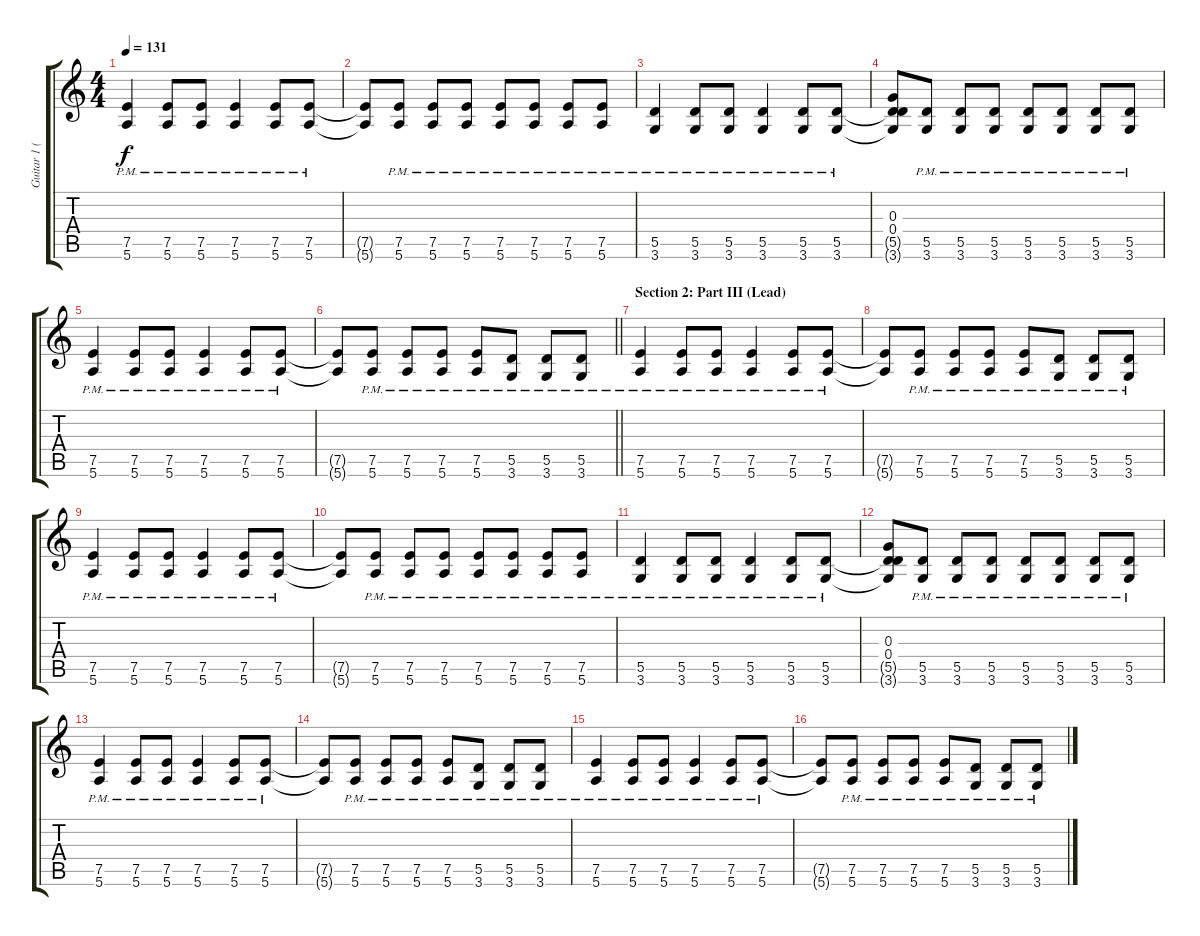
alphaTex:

\track ("Guitar 1 (Clean)" "Guitar 1 (") {instrument electricguitarjazz}
\staff {score tabs}
\tuning (E4 B3 G3 D3 A2 E2) {hide}
\ts (4 4)
\tempo 131
\clef g2
\ks c
(7.5{pm} 5.6{pm}).4{dy f} (7.5{pm} 5.6{pm}).8 (7.5{pm} 5.6{pm}).8 (7.5{pm} 5.6{pm}).4 (7.5{pm} 5.6{pm}).8 (7.5{pm} 5.6{pm}).8 |
(7.5{t} 5.6{t}).8 (7.5{pm} 5.6{pm}).8 (7.5{pm} 5.6{pm}).8 (7.5{pm} 5.6{pm}).8 (7.5{pm} 5.6{pm}).8 (7.5{pm} 5.6{pm}).8 (7.5{pm} 5.6{pm}).8 (7.5{pm} 5.6{pm}).8 |
(5.5{pm} 3.6{pm}).4 (5.5{pm} 3.6{pm}).8 (5.5{pm} 3.6{pm}).8 (5.5{pm} 3.6{pm}).4 (5.5{pm} 3.6{pm}).8 (5.5{pm} 3.6{pm}).8 |
(0.3 0.4 5.5{t} 3.6{t}).8 (5.5{pm} 3.6{pm}).8 (5.5{pm} 3.6{pm}).8 (5.5{pm} 3.6{pm}).8 (5.5{pm} 3.6{pm}).8 (5.5{pm} 3.6{pm}).8 (5.5{pm} 3.6{pm}).8 (5.5{pm} 3.6{pm}).8 |
(7.5{pm} 5.6{pm}).4 (7.5{pm} 5.6{pm}).8 (7.5{pm} 5.6{pm}).8 (7.5{pm} 5.6{pm}).4 (7.5{pm} 5.6{pm}).8 (7.5{pm} 5.6{pm}).8 |
\barLineRight lightlight
(7.5{t} 5.6{t}).8 (7.5{pm} 5.6{pm}).8 (7.5{pm} 5.6{pm}).8 (7.5{pm} 5.6{pm}).8 (7.5{pm} 5.6{pm}).8 (5.5{pm} 3.6{pm}).8 (5.5{pm} 3.6{pm}).8 (5.5{pm} 3.6{pm}).8 |
\section ("" "Section 2: Part III (Lead)")
(7.5{pm} 5.6{pm}).4 (7.5{pm} 5.6{pm}).8 (7.5{pm} 5.6{pm}).8 (7.5{pm} 5.6{pm}).4 (7.5{pm} 5.6{pm}).8 (7.5{pm} 5.6{pm}).8 |
(7.5{t} 5.6{t}).8 (7.5{pm} 5.6{pm}).8 (7.5{pm} 5.6{pm}).8 (7.5{pm} 5.6{pm}).8 (7.5{pm} 5.6{pm}).8 (5.5{pm} 3.6{pm}).8 (5.5{pm} 3.6{pm}).8 (5.5{pm} 3.6{pm}).8 |
(7.5{pm} 5.6{pm}).4 (7.5{pm} 5.6{pm}).8 (7.5{pm} 5.6{pm}).8 (7.5{pm} 5.6{pm}).4 (7.5{pm} 5.6{pm}).8 (7.5{pm} 5.6{pm}).8 |
(7.5{t} 5.6{t}).8 (7.5{pm} 5.6{pm}).8 (7.5{pm} 5.6{pm}).8 (7.5{pm} 5.6{pm}).8 (7.5{pm} 5.6{pm}).8 (7.5{pm} 5.6{pm}).8 (7.5{pm} 5.6{pm}).8 (7.5{pm} 5.6{pm}).8 |
(5.5{pm} 3.6{pm}).4 (5.5{pm} 3.6{pm}).8 (5.5{pm} 3.6{pm}).8 (5.5{pm} 3.6{pm}).4 (5.5{pm} 3.6{pm}).8 (5.5{pm} 3.6{pm}).8 |
(0.3 0.4 5.5{t} 3.6{t}).8 (5.5{pm} 3.6{pm}).8 (5.5{pm} 3.6{pm}).8 (5.5{pm} 3.6{pm}).8 (5.5{pm} 3.6{pm}).8 (5.5{pm} 3.6{pm}).8 (5.5{pm} 3.6{pm}).8 (5.5{pm} 3.6{pm}).8 |
(7.5{pm} 5.6{pm}).4 (7.5{pm} 5.6{pm}).8 (7.5{pm} 5.6{pm}).8 (7.5{pm} 5.6{pm}).4 (7.5{pm} 5.6{pm}).8 (7.5{pm} 5.6{pm}).8 |
(7.5{t} 5.6{t}).8 (7.5{pm} 5.6{pm}).8 (7.5{pm} 5.6{pm}).8 (7.5{pm} 5.6{pm}).8 (7.5{pm} 5.6{pm}).8 (5.5{pm} 3.6{pm}).8 (5.5{pm} 3.6{pm}).8 (5.5{pm} 3.6{pm}).8 |
(7.5{pm} 5.6{pm}).4 (7.5{pm} 5.6{pm}).8 (7.5{pm} 5.6{pm}).8 (7.5{pm} 5.6{pm}).4 (7.5{pm} 5.6{pm}).8 (7.5{pm} 5.6{pm}).8 |
(7.5{t} 5.6{t}).8 (7.5{pm} 5.6{pm}).8 (7.5{pm} 5.6{pm}).8 (7.5{pm} 5.6{pm}).8 (7.5{pm} 5.6{pm}).8 (5.5{pm} 3.6{pm}).8 (5.5{pm} 3.6{pm}).8 (5.5{pm} 3.6{pm}).8
